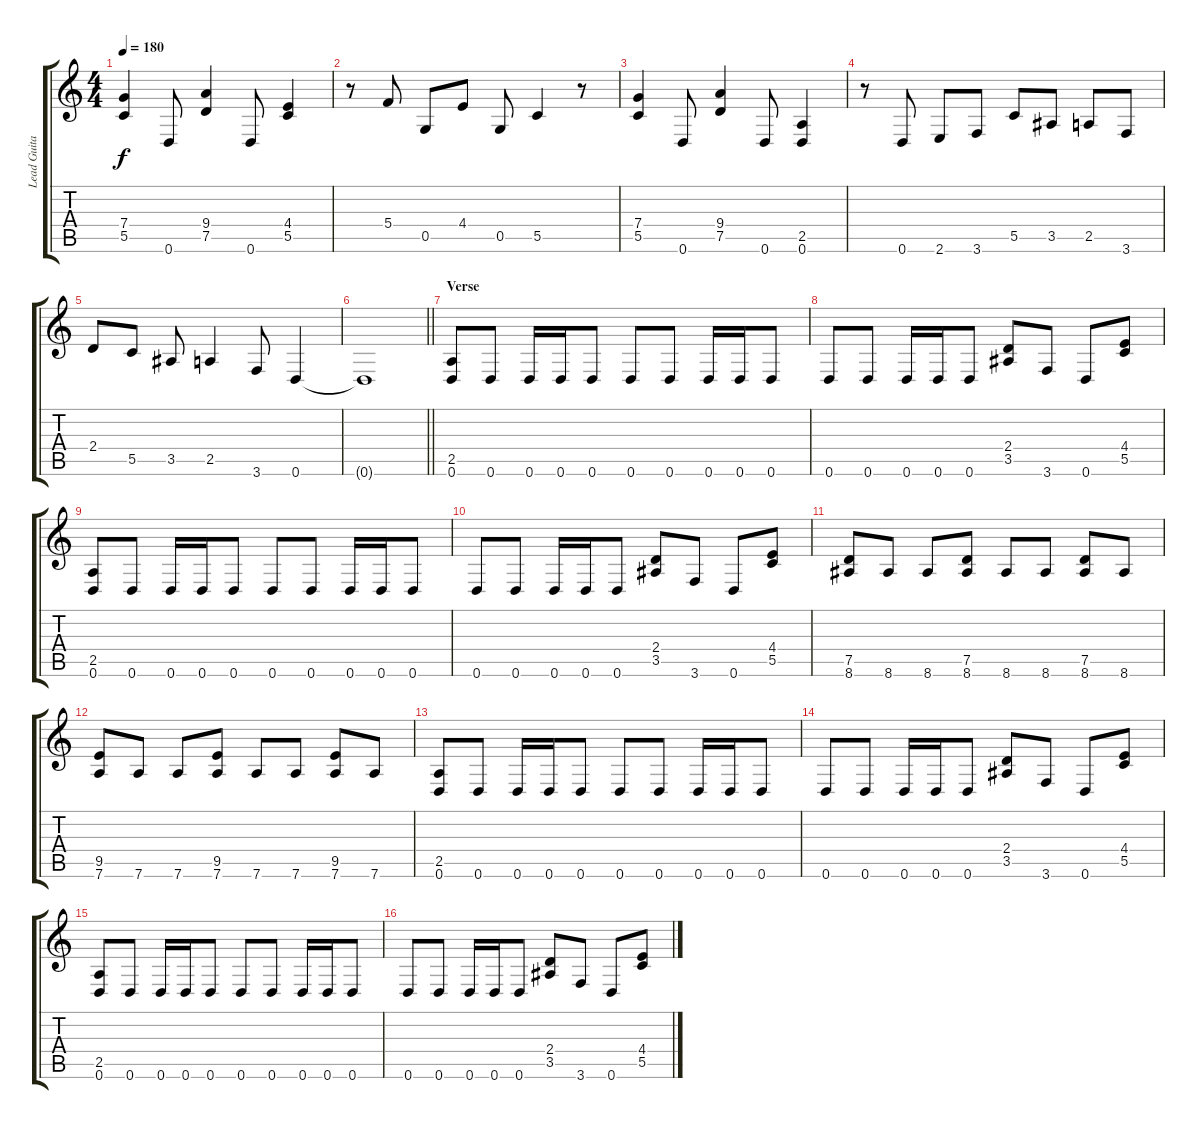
\track ("Lead Guitar" "Lead Guita") {instrument distortionguitar}
\staff {score tabs}
\tuning (D4 A3 F3 C3 G2 D2) {hide}
\ts (4 4)
\tempo 180
\clef g2
\ks c
(7.4 5.5).4{dy f} 0.6.8 (9.4 7.5).4 0.6.8 (4.4 5.5).4 |
r.8 5.4.8 0.5.8 4.4.8 0.5.8 5.5.4 r.8 |
(7.4 5.5).4 0.6.8 (9.4 7.5).4 0.6.8 (2.5 0.6).4 |
r.8 0.6.8 2.6.8 3.6.8 5.5.8 3.5.8 2.5.8 3.6.8 |
2.4.8 5.5.8 3.5.8 2.5.4 3.6.8 0.6.4 |
\barLineRight lightlight
0.6{t}.1 |
\section ("" "Verse")
(2.5 0.6).8 0.6.8 0.6.16 0.6.16 0.6.8 0.6.8 0.6.8 0.6.16 0.6.16 0.6.8 |
0.6.8 0.6.8 0.6.16 0.6.16 0.6.8 (2.4 3.5).8 3.6.8 0.6.8 (4.4 5.5).8 |
(2.5 0.6).8 0.6.8 0.6.16 0.6.16 0.6.8 0.6.8 0.6.8 0.6.16 0.6.16 0.6.8 |
0.6.8 0.6.8 0.6.16 0.6.16 0.6.8 (2.4 3.5).8 3.6.8 0.6.8 (4.4 5.5).8 |
(7.5 8.6).8 8.6.8 8.6.8 (7.5 8.6).8 8.6.8 8.6.8 (7.5 8.6).8 8.6.8 |
(9.5 7.6).8 7.6.8 7.6.8 (9.5 7.6).8 7.6.8 7.6.8 (9.5 7.6).8 7.6.8 |
(2.5 0.6).8 0.6.8 0.6.16 0.6.16 0.6.8 0.6.8 0.6.8 0.6.16 0.6.16 0.6.8 |
0.6.8 0.6.8 0.6.16 0.6.16 0.6.8 (2.4 3.5).8 3.6.8 0.6.8 (4.4 5.5).8 |
(2.5 0.6).8 0.6.8 0.6.16 0.6.16 0.6.8 0.6.8 0.6.8 0.6.16 0.6.16 0.6.8 |
0.6.8 0.6.8 0.6.16 0.6.16 0.6.8 (2.4 3.5).8 3.6.8 0.6.8 (4.4 5.5).8
